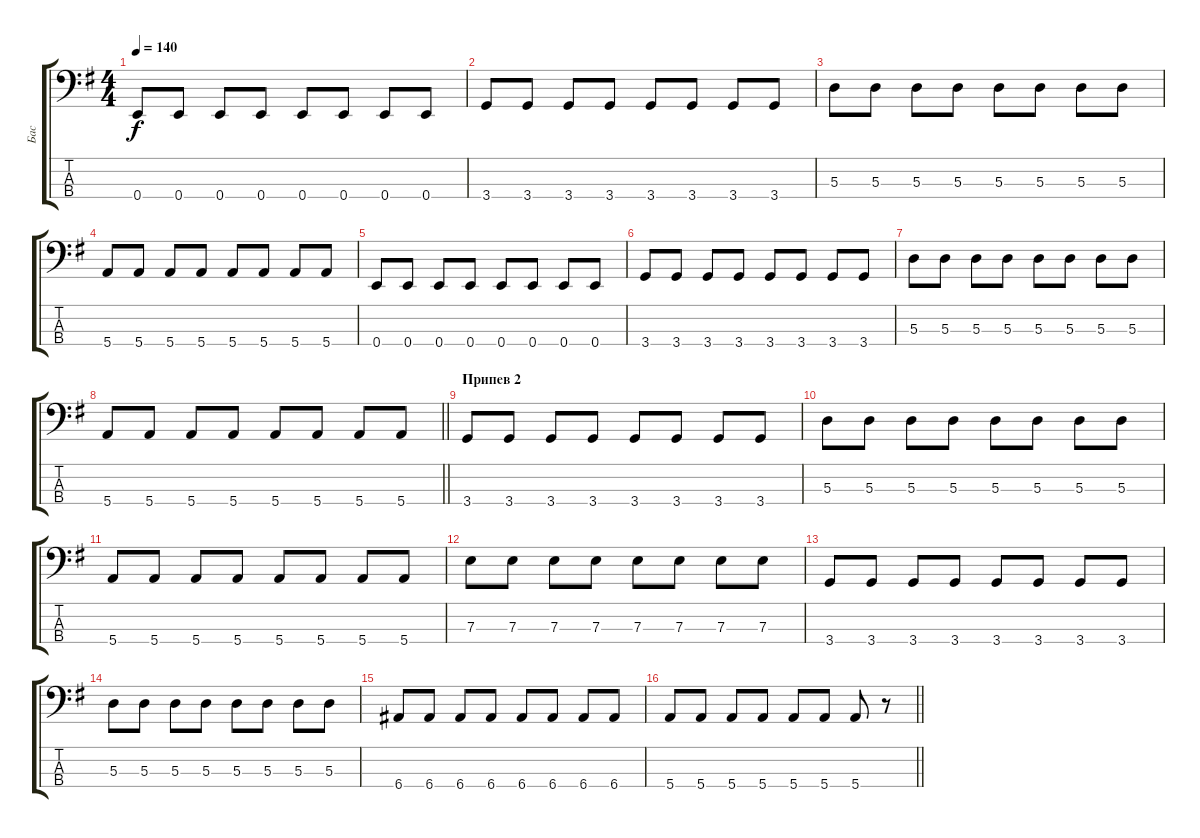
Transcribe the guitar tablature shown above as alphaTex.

\track ("Бас" "Бас") {instrument electricbassfinger}
\staff {score tabs}
\tuning (G2 D2 A1 E1) {hide}
\ts (4 4)
\tempo 140
\clef f4
\ks g
0.4.8{dy f} 0.4.8 0.4.8 0.4.8 0.4.8 0.4.8 0.4.8 0.4.8 |
3.4.8 3.4.8 3.4.8 3.4.8 3.4.8 3.4.8 3.4.8 3.4.8 |
5.3.8 5.3.8 5.3.8 5.3.8 5.3.8 5.3.8 5.3.8 5.3.8 |
5.4.8 5.4.8 5.4.8 5.4.8 5.4.8 5.4.8 5.4.8 5.4.8 |
0.4.8 0.4.8 0.4.8 0.4.8 0.4.8 0.4.8 0.4.8 0.4.8 |
3.4.8 3.4.8 3.4.8 3.4.8 3.4.8 3.4.8 3.4.8 3.4.8 |
5.3.8 5.3.8 5.3.8 5.3.8 5.3.8 5.3.8 5.3.8 5.3.8 |
\barLineRight lightlight
5.4.8 5.4.8 5.4.8 5.4.8 5.4.8 5.4.8 5.4.8 5.4.8 |
\section ("" "Припев 2")
3.4.8 3.4.8 3.4.8 3.4.8 3.4.8 3.4.8 3.4.8 3.4.8 |
5.3.8 5.3.8 5.3.8 5.3.8 5.3.8 5.3.8 5.3.8 5.3.8 |
5.4.8 5.4.8 5.4.8 5.4.8 5.4.8 5.4.8 5.4.8 5.4.8 |
7.3.8 7.3.8 7.3.8 7.3.8 7.3.8 7.3.8 7.3.8 7.3.8 |
3.4.8 3.4.8 3.4.8 3.4.8 3.4.8 3.4.8 3.4.8 3.4.8 |
5.3.8 5.3.8 5.3.8 5.3.8 5.3.8 5.3.8 5.3.8 5.3.8 |
6.4.8 6.4.8 6.4.8 6.4.8 6.4.8 6.4.8 6.4.8 6.4.8 |
\barLineRight lightlight
5.4.8 5.4.8 5.4.8 5.4.8 5.4.8 5.4.8 5.4.8 r.8
